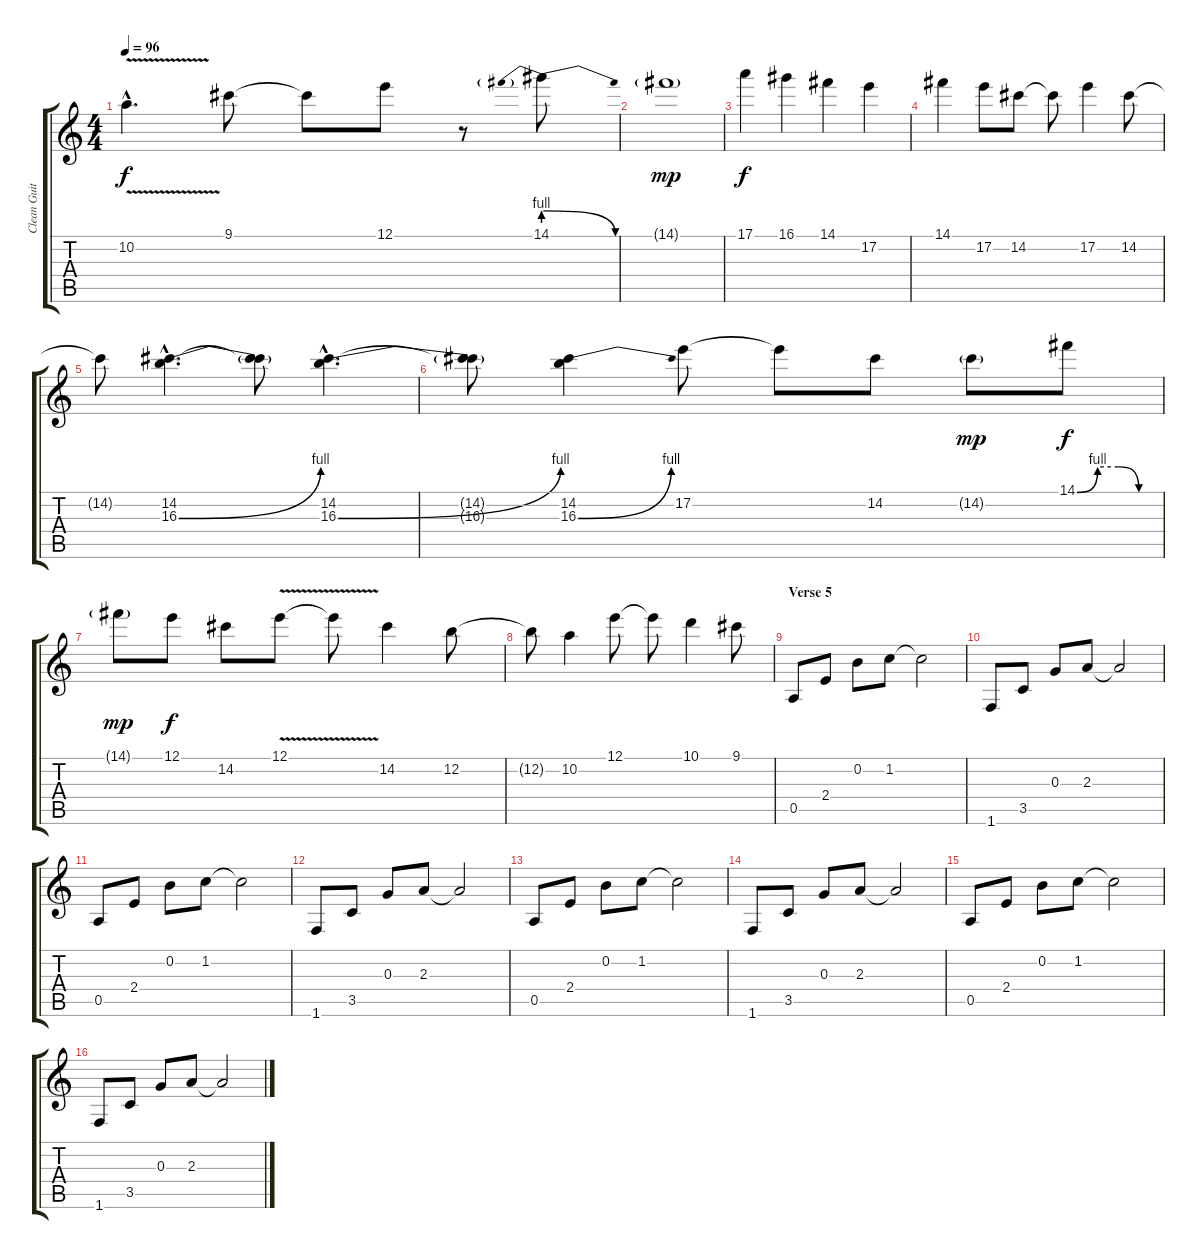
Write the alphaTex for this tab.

\track ("Clean Guitar" "Clean Guit") {instrument electricguitarjazz}
\staff {score tabs}
\tuning (E4 B3 G3 D3 A2 E2) {hide}
\ts (4 4)
\tempo 96
\clef g2
\ks c
10.2{v hac}.4{d dy f} 9.1.8 9.1{t}.8 12.1.8 r.8 14.1{be (prebendrelease 0 4 60 0)}.8 |
14.1{g}.1{dy mp} |
17.1.4{dy f} 16.1.4 14.1.4 17.2.4 |
14.1.4 17.2.8 14.2.8 14.2{t}.8 17.2.4 14.2.8 |
14.2{t}.8 (14.2{hac} 16.3{be (bend 0 0 60 4) hac}).4{d} (14.2{t} 16.3{t}).8 (14.2{hac} 16.3{be (bend 0 0 60 4) hac}).4{d} |
(14.2{t} 16.3{t}).8 (14.2 16.3{be (bend 0 0 60 4)}).4 17.2.8 17.2{t}.8 14.2.8 14.2{g}.8{dy mp} 14.1{be (custom 0 0 15 4 30 4 45 0 60 0)}.8{dy f} |
14.1{g}.8{dy mp} 12.1.8{dy f} 14.2.8 12.1{v}.8 12.1{t}.8 14.2.4 12.2.8 |
12.2{t}.8 10.2.4 12.1.8 12.1{t}.8 10.1.4 9.1.8 |
\section ("" "Verse 5")
0.5.8 2.4.8 0.2.8 1.2.8 1.2{t}.2 |
1.6.8 3.5.8 0.3.8 2.3.8 2.3{t}.2 |
0.5.8 2.4.8 0.2.8 1.2.8 1.2{t}.2 |
1.6.8 3.5.8 0.3.8 2.3.8 2.3{t}.2 |
0.5.8 2.4.8 0.2.8 1.2.8 1.2{t}.2 |
1.6.8 3.5.8 0.3.8 2.3.8 2.3{t}.2 |
0.5.8 2.4.8 0.2.8 1.2.8 1.2{t}.2 |
1.6.8 3.5.8 0.3.8 2.3.8 2.3{t}.2
